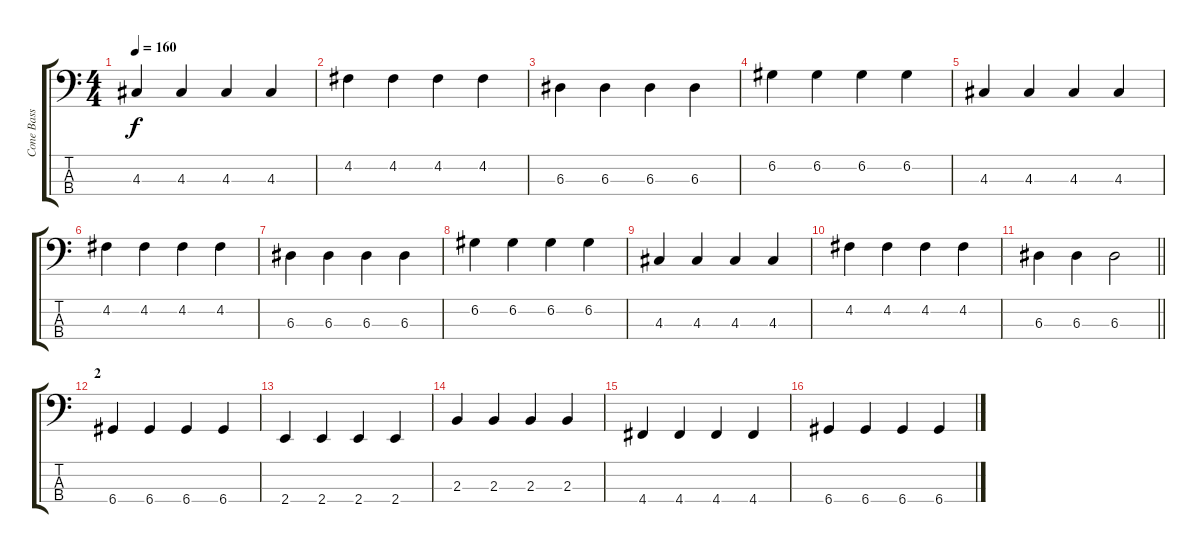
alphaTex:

\track ("Cone Bass" "Cone Bass") {instrument electricbasspick}
\staff {score tabs}
\tuning (G2 D2 A1 D1) {hide}
\ts (4 4)
\tempo 160
\clef f4
\ks c
4.3.4{dy f} 4.3.4 4.3.4 4.3.4 |
4.2.4 4.2.4 4.2.4 4.2.4 |
6.3.4 6.3.4 6.3.4 6.3.4 |
6.2.4 6.2.4 6.2.4 6.2.4 |
4.3.4 4.3.4 4.3.4 4.3.4 |
4.2.4 4.2.4 4.2.4 4.2.4 |
6.3.4 6.3.4 6.3.4 6.3.4 |
6.2.4 6.2.4 6.2.4 6.2.4 |
4.3.4 4.3.4 4.3.4 4.3.4 |
4.2.4 4.2.4 4.2.4 4.2.4 |
\barLineRight lightlight
6.3.4 6.3.4 6.3.2 |
\section ("" "2")
6.4.4 6.4.4 6.4.4 6.4.4 |
2.4.4 2.4.4 2.4.4 2.4.4 |
2.3.4 2.3.4 2.3.4 2.3.4 |
4.4.4 4.4.4 4.4.4 4.4.4 |
6.4.4 6.4.4 6.4.4 6.4.4
